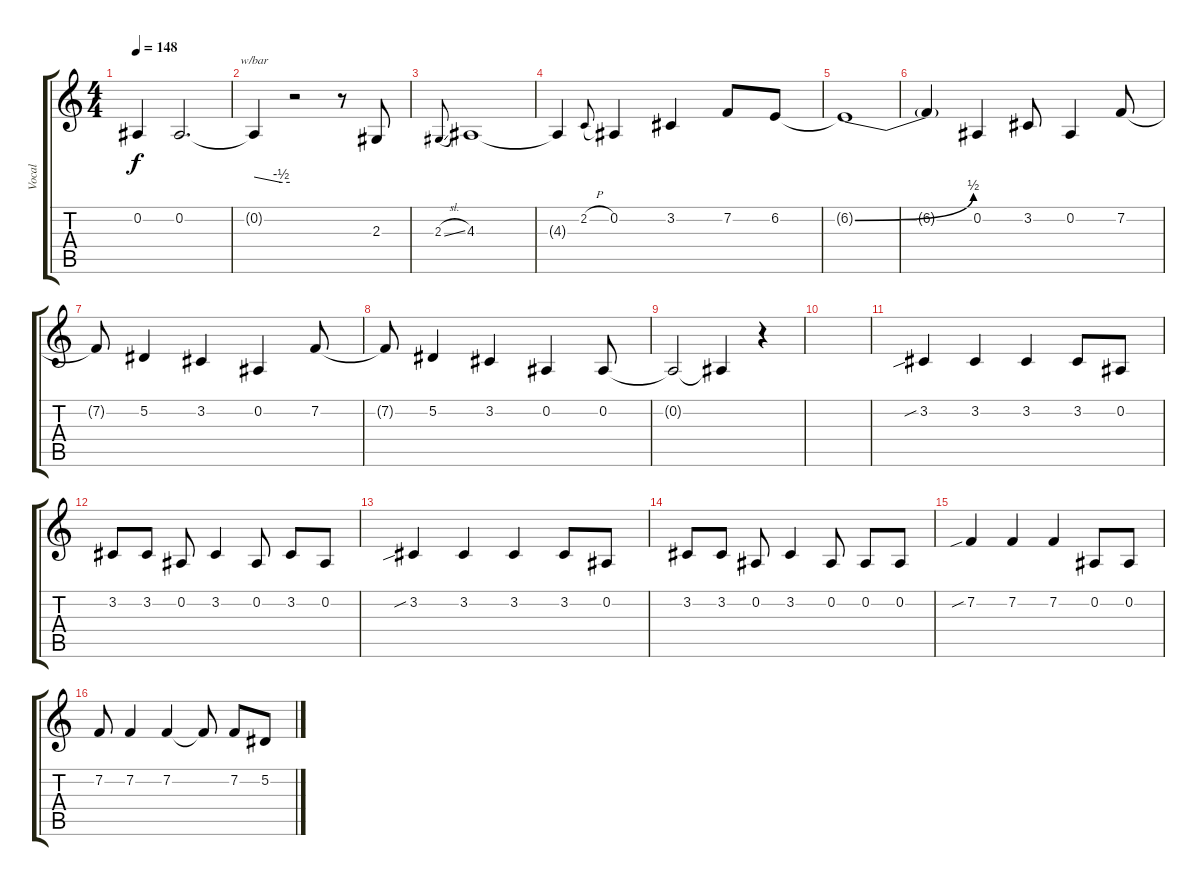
\track ("Vocal" "Vocal") {instrument flute}
\staff {score tabs}
\tuning (Eb4 Bb3 Gb3 Db3 Ab2 Eb2) {hide}
\ts (4 4)
\tempo 148
\clef g2
\ks c
0.2.4{dy f} 0.2.2{d} |
0.2{t}.4{tbe (custom default 0 0 45 -2 60 -2)} r.2 r.8 2.3.8 |
2.3{sl}.8{gr onbeat} 4.3.1 |
4.3{t}.4 2.2{h}.8{gr onbeat} 0.2.4 3.2.4 7.2.8 6.2.8 |
6.2{be (bend 0 0 60 2) t}.1 |
6.2{t}.4 0.2.4 3.2.8 0.2.4 7.2.8 |
7.2{t}.8 5.2.4 3.2.4 0.2.4 7.2.8 |
7.2{t}.8 5.2.4 3.2.4 0.2.4 0.2.8 |
0.2{t}.2 0.2{t}.4 r.4 |
|
3.2{sib}.4 3.2.4 3.2.4 3.2.8 0.2.8 |
3.2.8 3.2.8 0.2.8 3.2.4 0.2.8 3.2.8 0.2.8 |
3.2{sib}.4 3.2.4 3.2.4 3.2.8 0.2.8 |
3.2.8 3.2.8 0.2.8 3.2.4 0.2.8 0.2.8 0.2.8 |
7.2{sib}.4 7.2.4 7.2.4 0.2.8 0.2.8 |
7.2.8 7.2.4 7.2.4 7.2{t}.8 7.2.8 5.2.8
